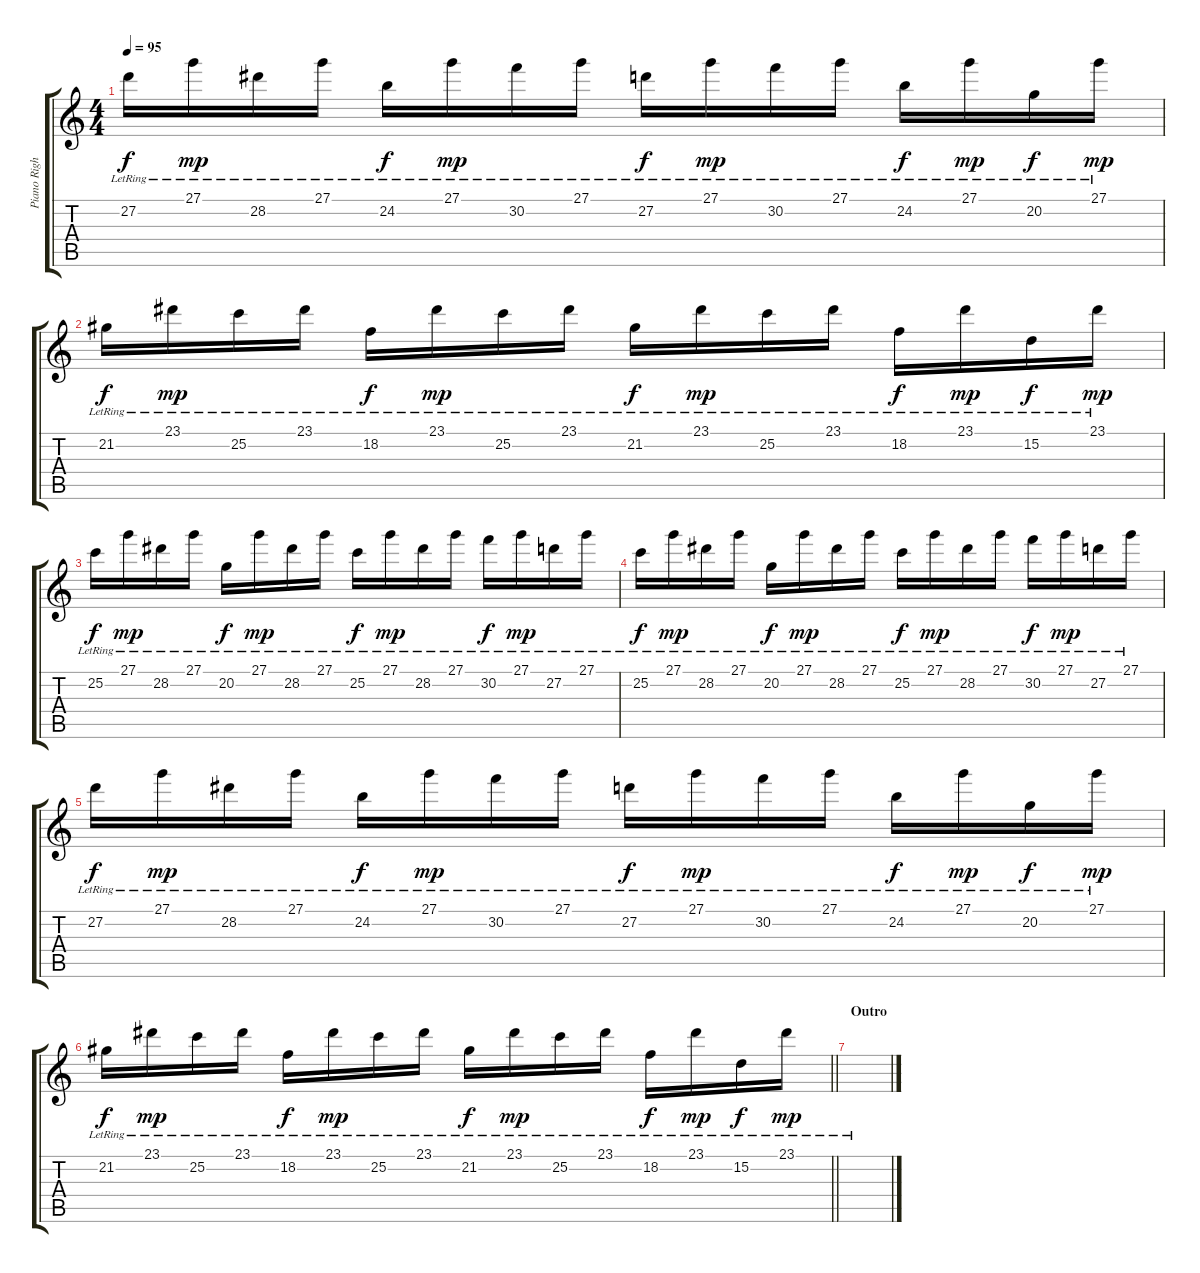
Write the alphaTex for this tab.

\track ("Piano Right Hand" "Piano Righ") {instrument acousticgrandpiano}
\staff {score tabs}
\tuning (E4 B3 G3 D3 A2 E2) {hide}
\ts (4 4)
\tempo 95
\clef g2
\ks c
27.2{lr}.16{dy f} 27.1{lr}.16{dy mp} 28.2{lr}.16 27.1{lr}.16 24.2{lr}.16{dy f} 27.1{lr}.16{dy mp} 30.2{lr}.16 27.1{lr}.16 27.2{lr}.16{dy f} 27.1{lr}.16{dy mp} 30.2{lr}.16 27.1{lr}.16 24.2{lr}.16{dy f} 27.1{lr}.16{dy mp} 20.2{lr}.16{dy f} 27.1{lr}.16{dy mp} |
21.2{lr}.16{dy f} 23.1{lr}.16{dy mp} 25.2{lr}.16 23.1{lr}.16 18.2{lr}.16{dy f} 23.1{lr}.16{dy mp} 25.2{lr}.16 23.1{lr}.16 21.2{lr}.16{dy f} 23.1{lr}.16{dy mp} 25.2{lr}.16 23.1{lr}.16 18.2{lr}.16{dy f} 23.1{lr}.16{dy mp} 15.2{lr}.16{dy f} 23.1{lr}.16{dy mp} |
25.2{lr}.16{dy f} 27.1{lr}.16{dy mp} 28.2{lr}.16 27.1{lr}.16 20.2{lr}.16{dy f} 27.1{lr}.16{dy mp} 28.2{lr}.16 27.1{lr}.16 25.2{lr}.16{dy f} 27.1{lr}.16{dy mp} 28.2{lr}.16 27.1{lr}.16 30.2{lr}.16{dy f} 27.1{lr}.16{dy mp} 27.2{lr}.16 27.1{lr}.16 |
25.2{lr}.16{dy f} 27.1{lr}.16{dy mp} 28.2{lr}.16 27.1{lr}.16 20.2{lr}.16{dy f} 27.1{lr}.16{dy mp} 28.2{lr}.16 27.1{lr}.16 25.2{lr}.16{dy f} 27.1{lr}.16{dy mp} 28.2{lr}.16 27.1{lr}.16 30.2{lr}.16{dy f} 27.1{lr}.16{dy mp} 27.2{lr}.16 27.1{lr}.16 |
27.2{lr}.16{dy f} 27.1{lr}.16{dy mp} 28.2{lr}.16 27.1{lr}.16 24.2{lr}.16{dy f} 27.1{lr}.16{dy mp} 30.2{lr}.16 27.1{lr}.16 27.2{lr}.16{dy f} 27.1{lr}.16{dy mp} 30.2{lr}.16 27.1{lr}.16 24.2{lr}.16{dy f} 27.1{lr}.16{dy mp} 20.2{lr}.16{dy f} 27.1{lr}.16{dy mp} |
\barLineRight lightlight
21.2{lr}.16{dy f} 23.1{lr}.16{dy mp} 25.2{lr}.16 23.1{lr}.16 18.2{lr}.16{dy f} 23.1{lr}.16{dy mp} 25.2{lr}.16 23.1{lr}.16 21.2{lr}.16{dy f} 23.1{lr}.16{dy mp} 25.2{lr}.16 23.1{lr}.16 18.2{lr}.16{dy f} 23.1{lr}.16{dy mp} 15.2{lr}.16{dy f} 23.1{lr}.16{dy mp} |
\section ("" "Outro")
